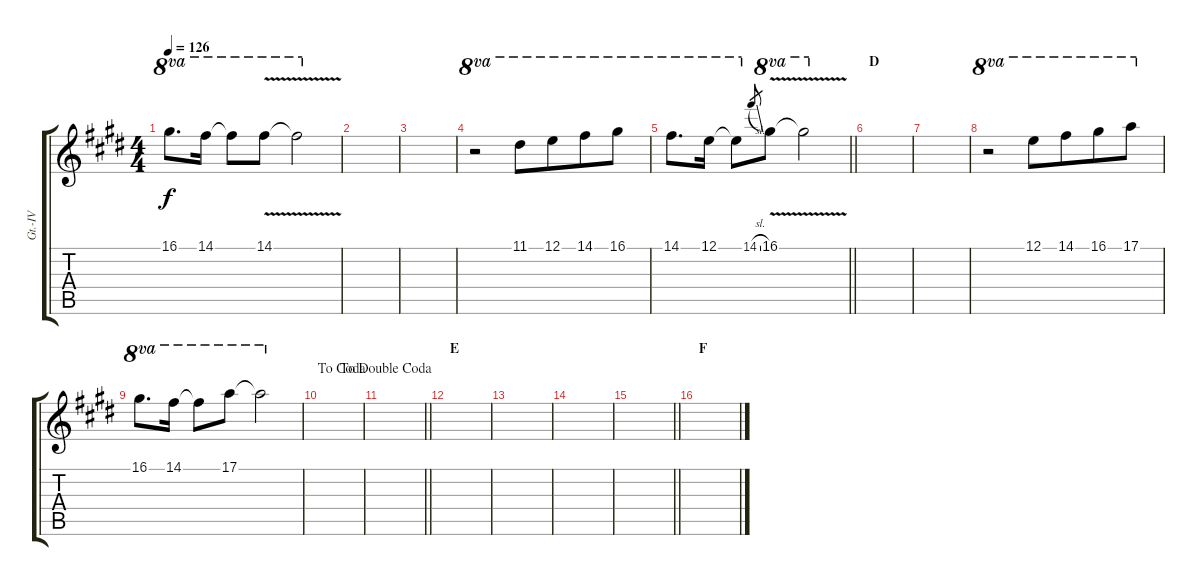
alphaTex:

\track ("Gt.-IV" "Gt.-IV") {instrument acousticguitarsteel}
\staff {score tabs}
\tuning (E4 B3 G3 D3 A2 E2) {hide}
\ts (4 4)
\tempo 126
\clef g2
\ks e
16.1.8{d ot 8va dy f} 14.1.16{ot 8va} 14.1{t}.8{ot 8va} 14.1{v}.8{ot 8va} 14.1{t}.2{ot 8va} |
|
|
r.2{ot 8va} 11.1.8{ot 8va} 12.1.8{ot 8va beam merge} 14.1.8{ot 8va} 16.1.8{ot 8va} |
\barLineRight lightlight
14.1.8{d ot 8va} 12.1.16{ot 8va} 12.1{t}.8{ot 8va} 14.1{sl}.8{gr} 16.1{v}.8{ot 8va} 16.1{t}.2{ot 8va} |
\section ("" "D")
|
|
r.2{ot 8va} 12.1.8{ot 8va} 14.1.8{ot 8va beam merge} 16.1.8{ot 8va} 17.1.8{ot 8va} |
16.1.8{d ot 8va} 14.1.16{ot 8va} 14.1{t}.8{ot 8va} 17.1.8{ot 8va} 17.1{t}.2{ot 8va} |
\jump dacoda
|
\jump dadoublecoda
\barLineRight lightlight
|
\section ("" "E")
|
|
|
\barLineRight lightlight
|
\section ("" "F")
